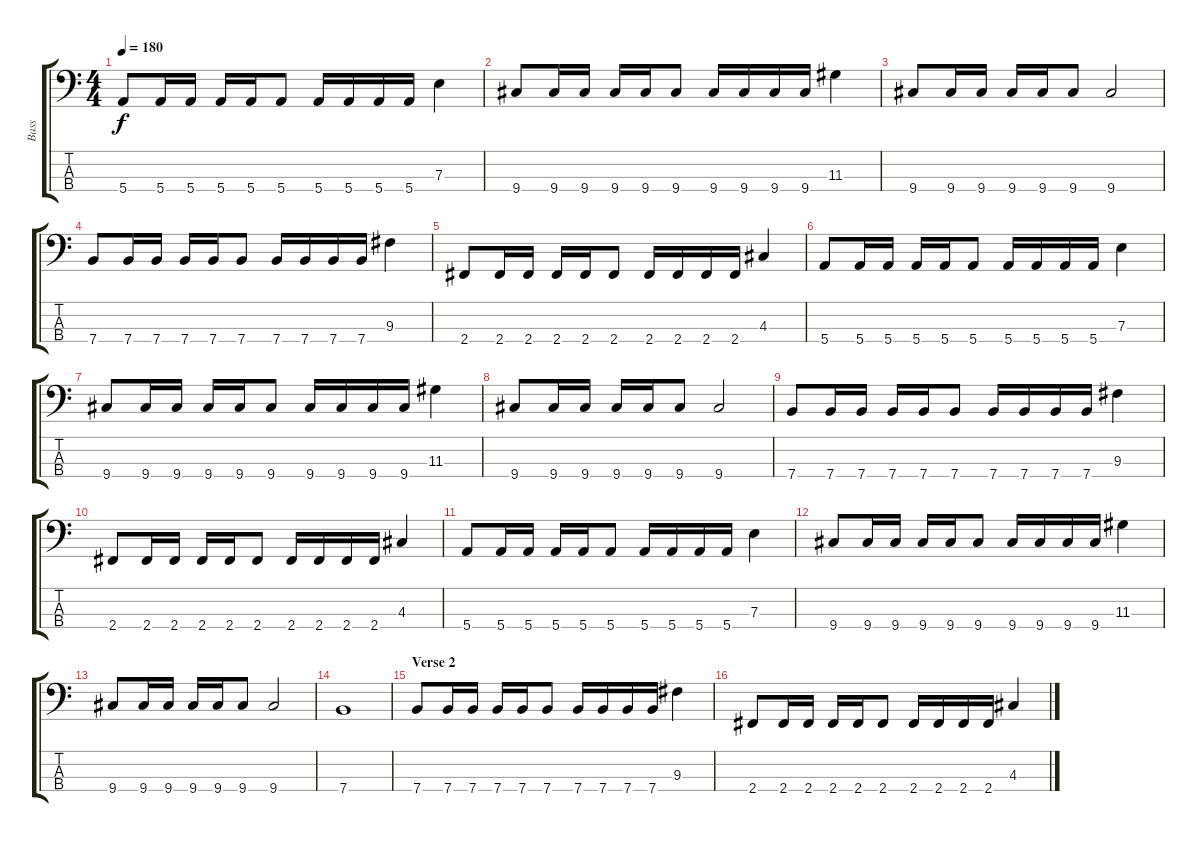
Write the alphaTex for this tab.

\track ("Bass" "Bass") {instrument electricbassfinger}
\staff {score tabs}
\tuning (G2 D2 A1 E1) {hide}
\ts (4 4)
\tempo 180
\clef f4
\ks c
5.4.8{dy f} 5.4.16 5.4.16 5.4.16 5.4.16 5.4.8 5.4.16 5.4.16 5.4.16 5.4.16 7.3.4 |
9.4.8 9.4.16 9.4.16 9.4.16 9.4.16 9.4.8 9.4.16 9.4.16 9.4.16 9.4.16 11.3.4 |
9.4.8 9.4.16 9.4.16 9.4.16 9.4.16 9.4.8 9.4.2 |
7.4.8 7.4.16 7.4.16 7.4.16 7.4.16 7.4.8 7.4.16 7.4.16 7.4.16 7.4.16 9.3.4 |
2.4.8 2.4.16 2.4.16 2.4.16 2.4.16 2.4.8 2.4.16 2.4.16 2.4.16 2.4.16 4.3.4 |
5.4.8 5.4.16 5.4.16 5.4.16 5.4.16 5.4.8 5.4.16 5.4.16 5.4.16 5.4.16 7.3.4 |
9.4.8 9.4.16 9.4.16 9.4.16 9.4.16 9.4.8 9.4.16 9.4.16 9.4.16 9.4.16 11.3.4 |
9.4.8 9.4.16 9.4.16 9.4.16 9.4.16 9.4.8 9.4.2 |
7.4.8 7.4.16 7.4.16 7.4.16 7.4.16 7.4.8 7.4.16 7.4.16 7.4.16 7.4.16 9.3.4 |
2.4.8 2.4.16 2.4.16 2.4.16 2.4.16 2.4.8 2.4.16 2.4.16 2.4.16 2.4.16 4.3.4 |
5.4.8 5.4.16 5.4.16 5.4.16 5.4.16 5.4.8 5.4.16 5.4.16 5.4.16 5.4.16 7.3.4 |
9.4.8 9.4.16 9.4.16 9.4.16 9.4.16 9.4.8 9.4.16 9.4.16 9.4.16 9.4.16 11.3.4 |
9.4.8 9.4.16 9.4.16 9.4.16 9.4.16 9.4.8 9.4.2 |
7.4.1 |
\section ("" "Verse 2")
7.4.8 7.4.16 7.4.16 7.4.16 7.4.16 7.4.8 7.4.16 7.4.16 7.4.16 7.4.16 9.3.4 |
2.4.8 2.4.16 2.4.16 2.4.16 2.4.16 2.4.8 2.4.16 2.4.16 2.4.16 2.4.16 4.3.4
